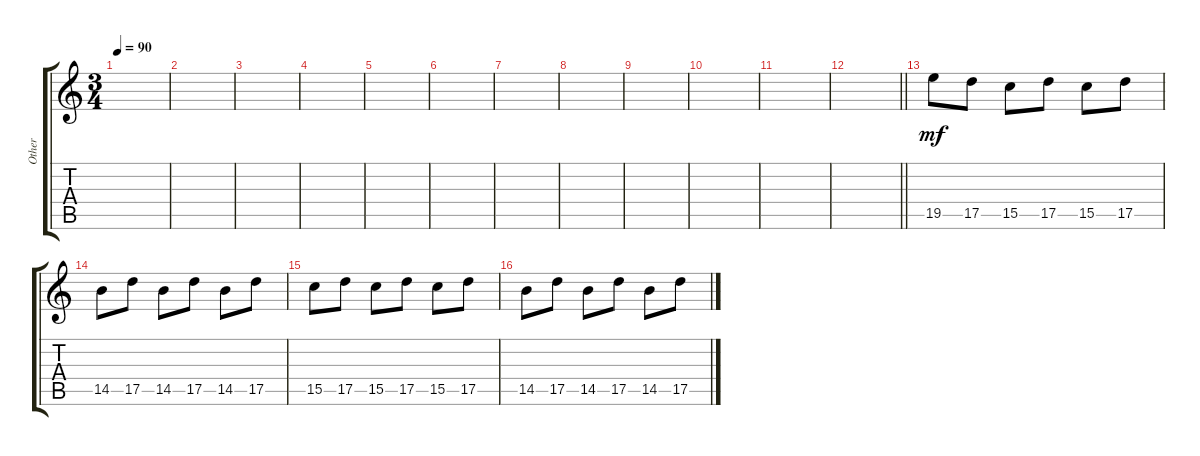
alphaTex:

\track ("Other" "Other") {instrument electricguitarclean}
\staff {score tabs}
\tuning (E4 B3 G3 D3 A2 D2) {hide}
\ts (3 4)
\tempo 90
\clef g2
\ks c
|
|
|
|
|
|
|
|
|
|
|
\barLineRight lightlight
|
\section ("" "")
19.5.8{dy mf} 17.5.8 15.5.8 17.5.8 15.5.8 17.5.8 |
14.5.8 17.5.8 14.5.8 17.5.8 14.5.8 17.5.8 |
15.5.8 17.5.8 15.5.8 17.5.8 15.5.8 17.5.8 |
14.5.8 17.5.8 14.5.8 17.5.8 14.5.8 17.5.8
